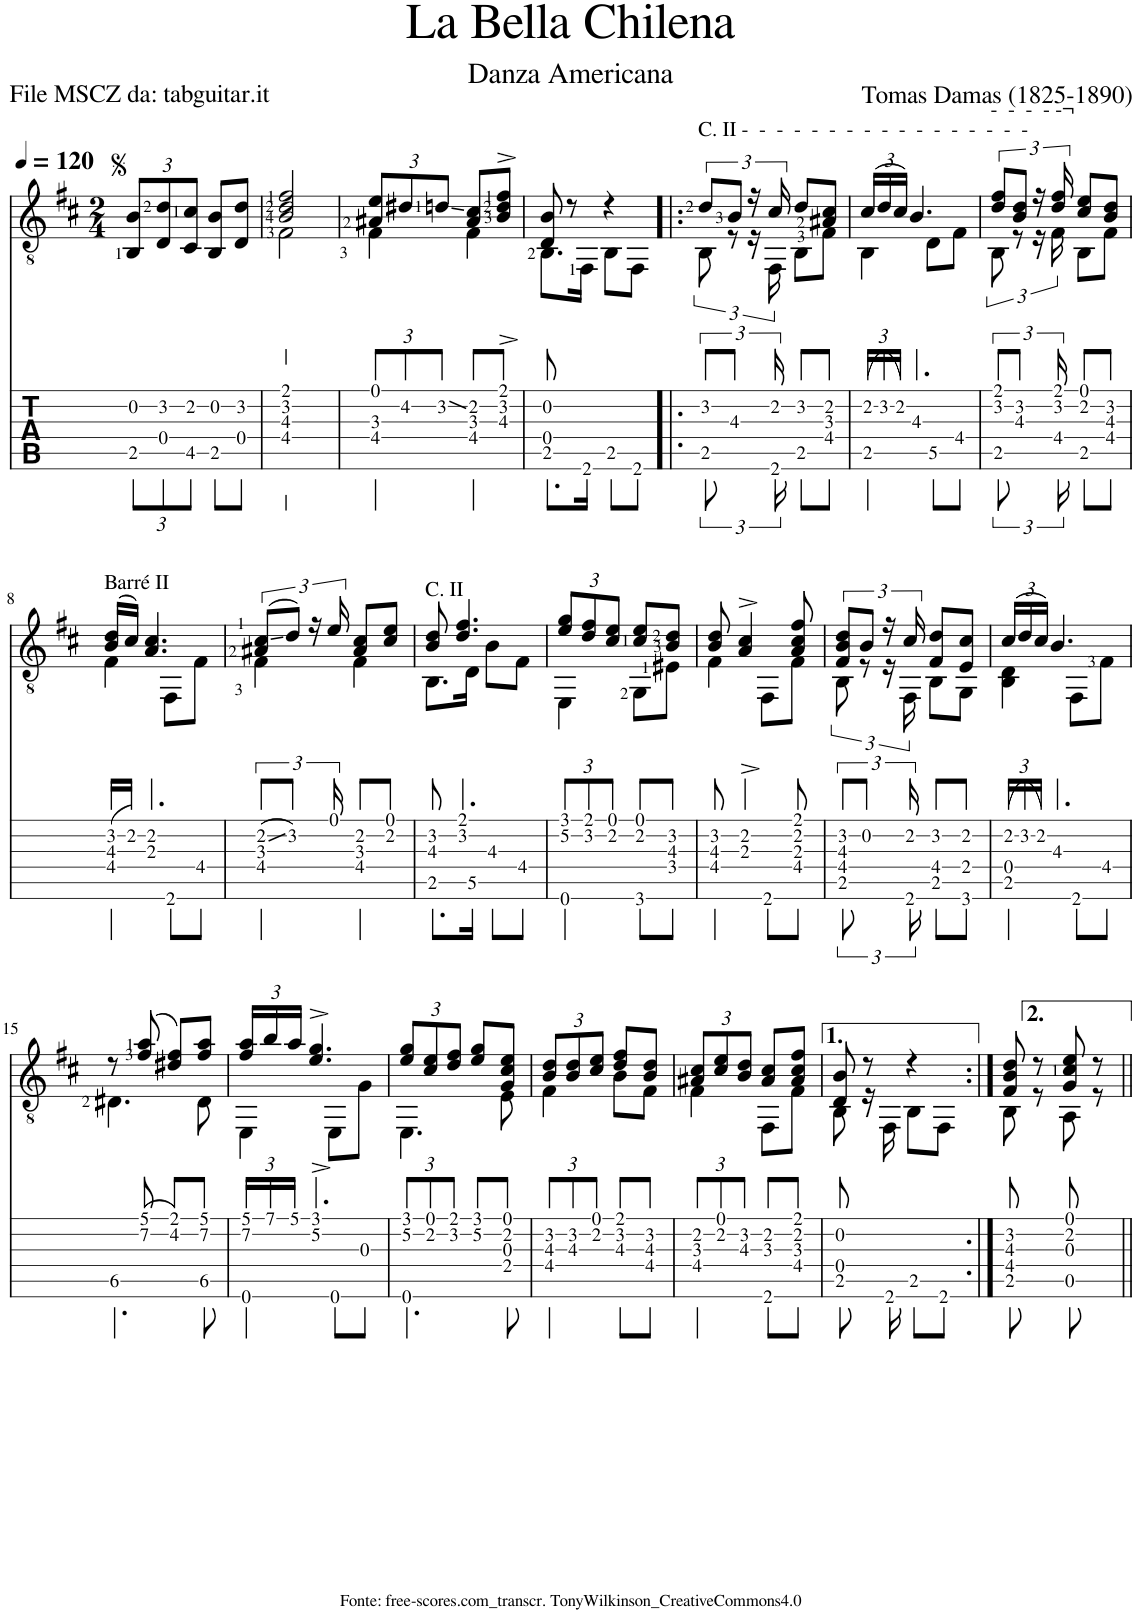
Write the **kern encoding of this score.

**kern	**kern
*part2	*part1
*staff2	*staff1
*I"Chitarra classica (Intavolatura)	*I"Guitar
*stria6	*
*	*clefGv2
*k[f#c#]	*k[f#c#]
*M2/4	*M2/4
*MM120	*MM120
*Xbrackettup	*Xbrackettup
=1	=1
12BB\ 12B\L	12BB/ 12B/L
12D\ 12d\	12D/ 12d/
12C#\ 12c#\J	12C#/ 12c#/J
8BB\ 8B\L	8BB/ 8B/L
8D\ 8d\J	8D/ 8d/J
=2	=2
*^	*^
2B/ 2d/ 2f#/	2F#\	2B/ 2d/ 2f#/	2F#\
=3	=3	=3	=3
12A#X/ 12e/L	4F#\	12A#X/ 12e/L	4F#\
12d#X/	.	12d#X/	.
12dn/J	.	12dn/J	.
8A#/ 8c#/L	4F#\	8A#/ 8c#/L	4F#\
8B/^ 8d/^ 8f#/^J	.	8B/^ 8d/^ 8f#/^J	.
=4	=4	=4	=4
8D/ 8B/	8.BB\L	8D/ 8B/	8.BB\L
8r	.	8r	.
.	16FF#\Jk	.	16FF#\Jk
4r	8BB\L	4r	8BB\L
.	8FF#\J	.	8FF#\J
=5!|:	=5!|:	=5!|:	=5!|:
*brackettup	*	*brackettup	*
!	!	!LO:TX:a:t=C. II -  -  -  -  -  -  -  -  -  -  -  -  -  -  -  -  -	!
12d/L	12BB\	12d/L	12BB\
12B/J	12r	12B/J	12r
24r	24r	24r	24r
24c#/	24FF#\	24c#/	24FF#\
8d/L	8BB\L	8d/L	8BB\L
8A#X/ 8c#/J	8F#\J	8A#X/ 8c#/J	8F#\J
=6	=6	=6	=6
*Xbrackettup	*	*Xbrackettup	*
(24c#/LL	4BB\	(24c#/LL	4BB\
24d/	.	24d/	.
24c#/JJ)	.	24c#/JJ)	.
4.B/	.	4.B/	.
.	8D\L	.	8D\L
.	8F#\J	.	8F#\J
=7	=7	=7	=7
*brackettup	*	*brackettup	*
!	!	!LO:TX:a:t=-  -  -  - -¬	!
12d/ 12f#/L	12BB\	12d/ 12f#/L	12BB\
12B/ 12d/J	12r	12B/ 12d/J	12r
24r	24r	24r	24r
24d/ 24f#/	24F#\	24d/ 24f#/	24F#\
8c#/ 8e/L	8BB\L	8c#/ 8e/L	8BB\L
8B/ 8d/J	8F#\J	8B/ 8d/J	8F#\J
!!LO:LB:g=z	!!
=8	=8	=8	=8
!	!	!LO:TX:a:t=Barré II	!
(16B/ 16d/LL	4F#\	(16B/ 16d/LL	4F#\
16c#/JJ)	.	16c#/JJ)	.
4.A/ 4.c#/	.	4.A/ 4.c#/	.
.	8FF#\L	.	8FF#\L
.	8F#\J	.	8F#\J
=9	=9	=9	=9
(12A#X/ 12c#/L	4F#\	(12A#X/ 12c#/L	4F#\
12d/J)	.	12d/J)	.
24r	.	24r	.
24e/	.	24e/	.
8A#/ 8c#/L	4F#\	8A#/ 8c#/L	4F#\
8c#/ 8e/J	.	8c#/ 8e/J	.
=10	=10	=10	=10
!	!	!LO:TX:a:t=C. II	!
8B/ 8d/	8.BB\L	8B/ 8d/	8.BB\L
4.d/ 4.f#/	.	4.d/ 4.f#/	.
.	16D\Jk	.	16D\Jk
.	8B\L	.	8B\L
.	8F#\J	.	8F#\J
=11	=11	=11	=11
*Xbrackettup	*	*Xbrackettup	*
12e/ 12g/L	4EE\	12e/ 12g/L	4EE\
12d/ 12f#/	.	12d/ 12f#/	.
12c#/ 12e/J	.	12c#/ 12e/J	.
8c#/ 8e/L	8GG\L	8c#/ 8e/L	8GG\L
8B/ 8d/J	8E#X\J	8B/ 8d/J	8E#X\J
=12	=12	=12	=12
8B/ 8d/	4F#\	8B/ 8d/	4F#\
4A/^ 4c#/^	.	4A/^ 4c#/^	.
.	8FF#\L	.	8FF#\L
8A/ 8c#/ 8f#/	8F#\J	8A/ 8c#/ 8f#/	8F#\J
=13	=13	=13	=13
*brackettup	*	*brackettup	*
12F#/ 12B/ 12d/L	12BB\	12F#/ 12B/ 12d/L	12BB\
12B/J	12r	12B/J	12r
24r	24r	24r	24r
24c#/	24FF#\	24c#/	24FF#\
8F#/ 8d/L	8BB\L	8F#/ 8d/L	8BB\L
8E/ 8c#/J	8GG\J	8E/ 8c#/J	8GG\J
=14	=14	=14	=14
*Xbrackettup	*	*Xbrackettup	*
(24c#/LL	4BB\ 4D\	(24c#/LL	4BB\ 4D\
24d/	.	24d/	.
24c#/JJ)	.	24c#/JJ)	.
4.B/	.	4.B/	.
.	8FF#\L	.	8FF#\L
.	8F#\J	.	8F#\J
!!LO:LB:g=z	!!
=15	=15	=15	=15
8r	4.D#X\	8r	4.D#X\
(8f#/ 8a/	.	(8f#/ 8a/	.
8d#X/ 8f#/L)	.	8d#X/ 8f#/L)	.
8f#/ 8a/J	8D#\	8f#/ 8a/J	8D#\
=16	=16	=16	=16
24f#/ 24a/LL	4EE\	24f#/ 24a/LL	4EE\
24b/	.	24b/	.
24a/JJ	.	24a/JJ	.
4.e/^ 4.g/^	.	4.e/^ 4.g/^	.
.	8EE\L	.	8EE\L
.	8G\J	.	8G\J
=17	=17	=17	=17
12e/ 12g/L	4.EE\	12e/ 12g/L	4.EE\
12c#/ 12e/	.	12c#/ 12e/	.
12d/ 12f#/J	.	12d/ 12f#/J	.
8e/ 8g/L	.	8e/ 8g/L	.
8G/ 8c#/ 8e/J	8E\	8G/ 8c#/ 8e/J	8E\
=18	=18	=18	=18
12B/ 12d/L	4F#\	12B/ 12d/L	4F#\
12B/ 12d/	.	12B/ 12d/	.
12c#/ 12e/J	.	12c#/ 12e/J	.
8d/ 8f#/L	8B\L	8d/ 8f#/L	8B\L
8B/ 8d/J	8F#\J	8B/ 8d/J	8F#\J
=19	=19	=19	=19
12A#X/ 12c#/L	4F#\	12A#X/ 12c#/L	4F#\
12c#/ 12e/	.	12c#/ 12e/	.
12B/ 12d/J	.	12B/ 12d/J	.
8A#/ 8c#/L	8FF#\L	8A#/ 8c#/L	8FF#\L
8A#/ 8c#/ 8f#/J	8F#\J	8A#/ 8c#/ 8f#/J	8F#\J
=20	=20	=20	=20
8D/ 8B/	8BB\	8D/ 8B/	8BB\
8r	16r	8r	16r
.	16FF#\	.	16FF#\
4r	8BB\L	4r	8BB\L
.	8FF#\J	.	8FF#\J
=21:|!	=21:|!	=21:|!	=21:|!
8F#/ 8B/ 8d/	8BB\	8F#/ 8B/ 8d/	8BB\
8r	8r	8r	8r
8G/ 8c#/ 8e/	8AA\	8G/ 8c#/ 8e/	8AA\
8r	8r	8r	8r
*v	*v	*	*
*	*v	*v
=||	=||
*-	*-
